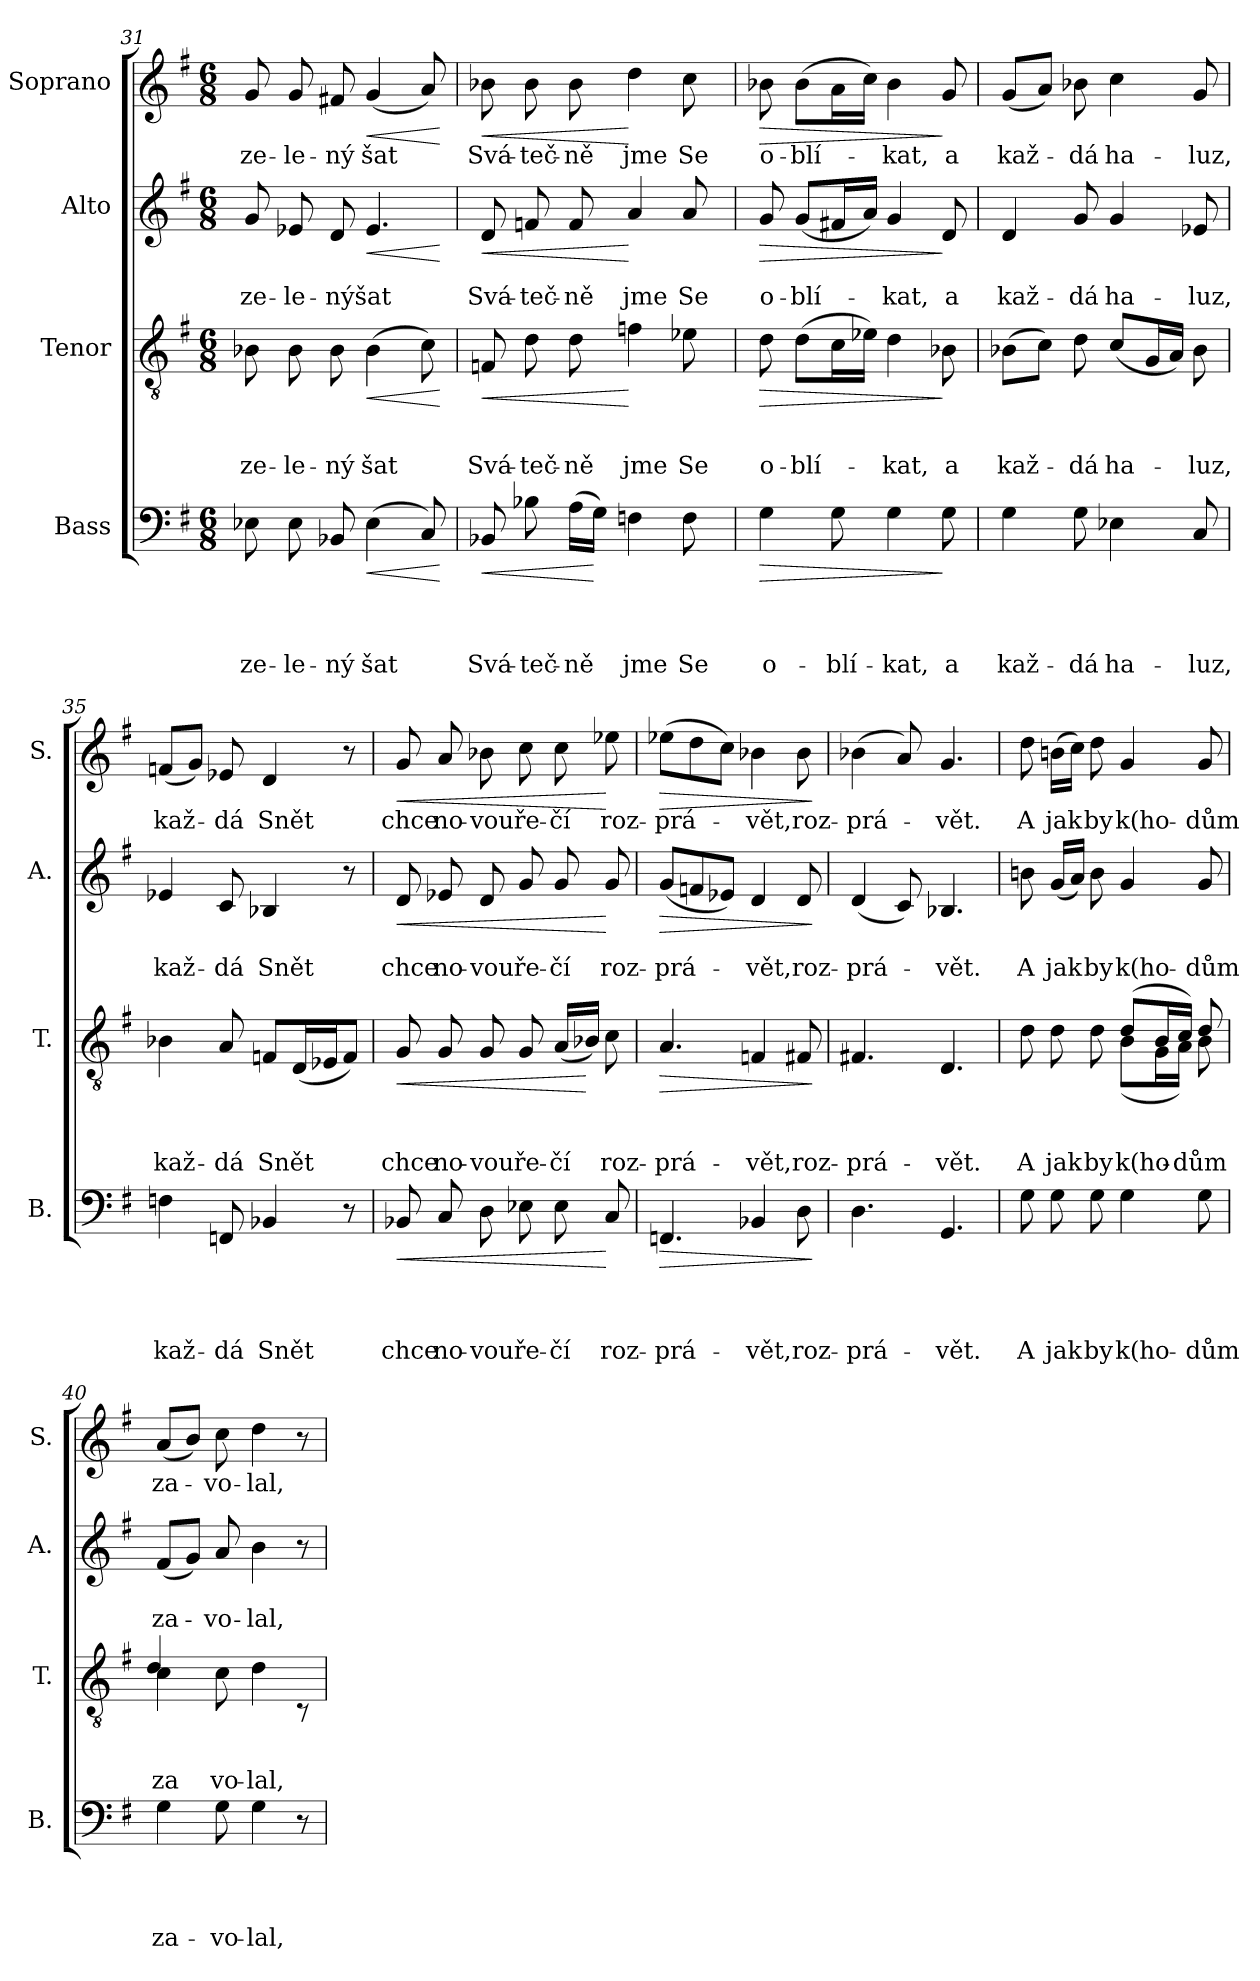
**kern	**text	**text	**text	**text	**dynam	**kern	**text	**text	**text	**dynam	**kern	**text	**text	**dynam	**kern	**text	**dynam
*part4	*part4	*part4	*part4	*part4	*part4	*part3	*part3	*part3	*part3	*part3	*part2	*part2	*part2	*part2	*part1	*part1	*part1
*staff4	*staff4	*staff4	*staff4	*staff4	*staff4	*staff3	*staff3	*staff3	*staff3	*staff3	*staff2	*staff2	*staff2	*staff2	*staff1	*staff1	*staff1
*I"Bass	*	*	*	*	*	*I"Tenor	*	*	*	*	*I"Alto	*	*	*	*I"Soprano	*	*
*I'B.	*	*	*	*	*	*I'T.	*	*	*	*	*I'A.	*	*	*	*I'S.	*	*
*clefF4	*	*	*	*	*	*clefGv2	*	*	*	*	*clefG2	*	*	*	*clefG2	*	*
*k[f#]	*	*	*	*	*	*k[f#]	*	*	*	*	*k[f#]	*	*	*	*k[f#]	*	*
*G:	*	*	*	*	*	*G:	*	*	*	*	*G:	*	*	*	*G:	*	*
*M6/8	*	*	*	*	*	*M6/8	*	*	*	*	*M6/8	*	*	*	*M6/8	*	*
=31	=31	=31	=31	=31	=31	=31	=31	=31	=31	=31	=31	=31	=31	=31	=31	=31	=31
!	!	!	!	!LO:LY:b	!	!	!	!	!LO:LY:b	!	!	!	!LO:LY:b	!	!	!LO:LY:b	!
8E-X\	.	.	.	ze-	.	8B-X\	.	.	ze-	.	8g/	.	ze-	.	8g/	ze-	.
!	!	!	!	!LO:LY:b	!	!	!	!	!LO:LY:b	!	!	!	!LO:LY:b	!	!	!LO:LY:b	!
8E-\	.	.	.	-le-	.	8B-\	.	.	-le-	.	8e-X/	.	-le-	.	8g/	-le-	.
!	!	!	!	!LO:LY:b	!	!	!	!	!LO:LY:b	!	!	!	!LO:LY:b	!	!	!LO:LY:b	!
8BB-X/	.	.	.	-ný	.	8B-\	.	.	-ný	.	8d/	.	-nýšat	.	8f#X/	-ný	.
!	!	!	!	!LO:LY:b	!LO:HP:b	!	!	!	!LO:LY:b	!LO:HP:b	!	!	!	!LO:HP:b	!	!LO:LY:b	!LO:HP:b
(>4E-\	.	.	.	šat	<	(>4B-\	.	.	šat	<	4.e-/	.	.	<	(<4g/	šat	<
8C/)	.	.	.	.	.	8c\)	.	.	.	.	.	.	.	.	8a/)	.	.
.	.	.	.	.	[	.	.	.	.	[	.	.	.	[	.	.	[
=32	=32	=32	=32	=32	=32	=32	=32	=32	=32	=32	=32	=32	=32	=32	=32	=32	=32
!	!	!	!	!LO:LY:b	!LO:HP:b	!	!	!	!LO:LY:b	!LO:HP:b	!	!	!LO:LY:b	!LO:HP:b	!	!LO:LY:b	!LO:HP:b
*	*	*	*	*	*	*	*	*	*	*	*	*	*	*	*^	*	*
8BB-X/	.	.	.	Svá-	<	8Fn/	.	.	Svá-	<	8d/	.	Svá-	<	8b-X\	3ryy	Svá-	<
!	!	!	!	!LO:LY:b	!	!	!	!	!LO:LY:b	!	!	!	!LO:LY:b	!	!	!	!LO:LY:b	!
8B-X\	.	.	.	-teč-	.	8d\	.	.	-teč-	.	8fn/	.	-teč-	.	8b-\	.	-teč-	.
!	!	!	!	!LO:LY:b	!	!	!	!	!LO:LY:b	!	!	!	!LO:LY:b	!	!	!	!LO:LY:b	!
(>16A\LL	.	.	.	-ně	.	8d\	.	.	-ně	.	8f/	.	-ně	.	8b-\	.	-ně	.
16G\JJ)	.	.	.	.	[	.	.	.	.	.	.	.	.	.	.	.	.	.
.	.	.	.	.	.	.	.	.	.	.	.	.	.	.	.	48.ryy	.	.
.	.	.	.	.	.	.	.	.	.	.	.	.	.	.	.	3ryy	.	.
!	!	!	!	!LO:LY:b	!	!	!	!	!LO:LY:b	!	!	!	!LO:LY:b	!	!	!	!LO:LY:b	!
4Fn\	.	.	.	jme	.	4fn\	.	.	jme	[	4a/	.	jme	[	4dd\	.	jme	[
!	!	!	!	!LO:LY:b	!	!	!	!	!LO:LY:b	!	!	!	!LO:LY:b	!	!	!	!LO:LY:b	!
8F\	.	.	.	Se	.	8e-X\	.	.	Se	.	8a/	.	Se	.	8cc\	.	Se	.
.	.	.	.	.	.	.	.	.	.	.	.	.	.	.	.	24ryy	.	.
.	.	.	.	.	.	.	.	.	.	.	.	.	.	.	.	96ryy	.	.
=33	=33	=33	=33	=33	=33	=33	=33	=33	=33	=33	=33	=33	=33	=33	=33	=33	=33	=33
!	!	!	!	!LO:LY:b	!LO:HP:b	!	!	!	!LO:LY:b	!LO:HP:b	!	!	!LO:LY:b	!LO:HP:b	!	!	!LO:LY:b	!LO:HP:b
*	*	*	*	*	*	*	*	*	*	*	*	*	*	*	*v	*v	*	*
4G\	.	.	.	o-	>	8d\	.	.	o-	>	8g/	.	o-	>	8b-X\	o-	>
!	!	!	!	!	!	!	!	!	!LO:LY:b	!	!	!	!LO:LY:b	!	!	!LO:LY:b	!
.	.	.	.	.	.	(>8d\L	.	.	-blí-	.	(<8g/L	.	-blí-	.	(>8b-\L	-blí-	.
!	!	!	!	!LO:LY:b	!	!	!	!	!	!	!	!	!	!	!	!	!
8G\	.	.	.	-blí-	.	16c\L	.	.	.	.	16f#X/L	.	.	.	16a\L	.	.
.	.	.	.	.	.	16e-X\JJ)	.	.	.	.	16a/JJ)	.	.	.	16cc\JJ)	.	.
!	!	!	!	!LO:LY:b	!	!	!	!	!LO:LY:b	!	!	!	!LO:LY:b	!	!	!LO:LY:b	!
4G\	.	.	.	-kat,	.	4d\	.	.	-kat,	.	4g/	.	-kat,	.	4b-\	-kat,	.
!	!	!	!	!LO:LY:b	!	!	!	!	!LO:LY:b	!	!	!	!LO:LY:b	!	!	!LO:LY:b	!
8G\	.	.	.	a	]	8B-X\	.	.	a	]	8d/	.	a	]	8g/	a	]
!!LO:PB:g=z
=34	=34	=34	=34	=34	=34	=34	=34	=34	=34	=34	=34	=34	=34	=34	=34	=34	=34
!	!	!	!	!LO:LY:b	!	!	!	!	!LO:LY:b	!	!	!	!LO:LY:b	!	!	!LO:LY:b	!
4G\	.	.	.	kaž-	.	(>8B-X\L	.	.	kaž-	.	4d/	.	kaž-	.	(<8g/L	kaž-	.
.	.	.	.	.	.	8c\J)	.	.	.	.	.	.	.	.	8a/J)	.	.
!	!	!	!	!LO:LY:b	!	!	!	!	!LO:LY:b	!	!	!	!LO:LY:b	!	!	!LO:LY:b	!
8G\	.	.	.	-dá	.	8d\	.	.	-dá	.	8g/	.	-dá	.	8b-X\	-dá	.
!	!	!	!	!LO:LY:b	!	!	!	!	!LO:LY:b	!	!	!	!LO:LY:b	!	!	!LO:LY:b	!
4E-X\	.	.	.	ha-	.	(<8c/L	.	.	ha-	.	4g/	.	ha-	.	4cc\	ha-	.
.	.	.	.	.	.	16G/L	.	.	.	.	.	.	.	.	.	.	.
.	.	.	.	.	.	16A/JJ)	.	.	.	.	.	.	.	.	.	.	.
!	!	!	!	!LO:LY:b	!	!	!	!	!LO:LY:b	!	!	!	!LO:LY:b	!	!	!LO:LY:b	!
8C/	.	.	.	-luz,	.	8B-\	.	.	-luz,	.	8e-X/	.	-luz,	.	8g/	-luz,	.
=35	=35	=35	=35	=35	=35	=35	=35	=35	=35	=35	=35	=35	=35	=35	=35	=35	=35
!	!	!	!	!LO:LY:b	!	!	!	!	!LO:LY:b	!	!	!	!LO:LY:b	!	!	!LO:LY:b	!
4Fn\	.	.	.	kaž-	.	4B-X\	.	.	kaž-	.	4e-X/	.	kaž-	.	(<8fn/L	kaž-	.
.	.	.	.	.	.	.	.	.	.	.	.	.	.	.	8g/J)	.	.
!	!	!	!	!LO:LY:b	!	!	!	!	!LO:LY:b	!	!	!	!LO:LY:b	!	!	!LO:LY:b	!
8FFn/	.	.	.	-dá	.	8A/	.	.	-dá	.	8c/	.	-dá	.	8e-X/	-dá	.
!	!	!	!	!LO:LY:b	!	!	!	!	!LO:LY:b	!	!	!	!LO:LY:b	!	!	!LO:LY:b	!
4BB-X/	.	.	.	Snět	.	8Fn/L	.	.	Snět	.	4B-X/	.	Snět	.	4d/	Snět	.
.	.	.	.	.	.	(>16D/L	.	.	.	.	.	.	.	.	.	.	.
.	.	.	.	.	.	16E-X/J	.	.	.	.	.	.	.	.	.	.	.
8r	.	.	.	.	.	8F/J)	.	.	.	.	8r	.	.	.	8r	.	.
=36	=36	=36	=36	=36	=36	=36	=36	=36	=36	=36	=36	=36	=36	=36	=36	=36	=36
!	!	!	!	!LO:LY:b	!LO:HP:b	!	!	!	!LO:LY:b	!LO:HP:b	!	!	!LO:LY:b	!LO:HP:b	!	!LO:LY:b	!LO:HP:b
8BB-X/	.	.	.	chce	<	8G/	.	.	chce	<	8d/	.	chce	<	8g/	chce	<
!	!	!	!	!LO:LY:b	!	!	!	!	!LO:LY:b	!	!	!	!LO:LY:b	!	!	!LO:LY:b	!
8C/	.	.	.	no-	.	8G/	.	.	no-	.	8e-X/	.	no-	.	8a/	no-	.
!	!	!	!	!LO:LY:b	!	!	!	!	!LO:LY:b	!	!	!	!LO:LY:b	!	!	!LO:LY:b	!
8D\	.	.	.	-vou	.	8G/	.	.	-vou	.	8d/	.	-vou	.	8b-X\	-vou	.
!	!	!	!	!LO:LY:b	!	!	!	!	!LO:LY:b	!	!	!	!LO:LY:b	!	!	!LO:LY:b	!
8E-X\	.	.	.	ře-	.	8G/	.	.	ře-	.	8g/	.	ře-	.	8cc\	ře-	.
!	!	!	!	!LO:LY:b	!	!	!	!	!LO:LY:b	!	!	!	!LO:LY:b	!	!	!LO:LY:b	!
8E-\	.	.	.	-čí	.	(<16A/LL	.	.	-čí	.	8g/	.	-čí	.	8cc\	-čí	.
.	.	.	.	.	.	16B-X/JJ)	.	.	.	[	.	.	.	.	.	.	.
!	!	!	!	!LO:LY:b	!	!	!	!	!LO:LY:b	!	!	!	!LO:LY:b	!	!	!LO:LY:b	!
8C/	.	.	.	roz-	[	8c\	.	.	roz-	.	8g/	.	roz-	[	8ee-X\	roz-	[
=37	=37	=37	=37	=37	=37	=37	=37	=37	=37	=37	=37	=37	=37	=37	=37	=37	=37
!	!	!	!	!LO:LY:b	!LO:HP:b	!	!	!	!LO:LY:b	!LO:HP:b	!	!	!LO:LY:b	!LO:HP:b	!	!LO:LY:b	!LO:HP:b
4.FFn/	.	.	.	-prá-	>	4.A/	.	.	-prá-	>	(<8g/L	.	-prá-	>	(>8ee-X\L	-prá-	>
.	.	.	.	.	.	.	.	.	.	.	8fn/	.	.	.	8dd\	.	.
.	.	.	.	.	.	.	.	.	.	.	8e-X/J)	.	.	.	8cc\J)	.	.
!	!	!	!	!LO:LY:b	!	!	!	!	!LO:LY:b	!	!	!	!LO:LY:b	!	!	!LO:LY:b	!
4BB-X/	.	.	.	-vět,	.	4Fn/	.	.	-vět,	.	4d/	.	-vět,	.	4b-X\	-vět,	.
!	!	!	!	!LO:LY:b	!	!	!	!	!LO:LY:b	!	!	!	!LO:LY:b	!	!	!LO:LY:b	!
8D\	.	.	.	roz-	.	8F#X/	.	.	roz-	.	8d/	.	roz-	.	8b-\	roz-	.
.	.	.	.	.	]	.	.	.	.	]	.	.	.	]	.	.	]
!!LO:LB:g=z
=38	=38	=38	=38	=38	=38	=38	=38	=38	=38	=38	=38	=38	=38	=38	=38	=38	=38
!	!	!	!	!LO:LY:b	!	!	!	!	!LO:LY:b	!	!	!	!LO:LY:b	!	!	!LO:LY:b	!
4.D\	.	.	.	-prá-	.	4.F#X/	.	.	-prá-	.	(<4d/	.	-prá-	.	(>4b-X\	-prá-	.
.	.	.	.	.	.	.	.	.	.	.	8c/)	.	.	.	8a/)	.	.
!	!	!	!	!LO:LY:b	!	!	!	!	!LO:LY:b	!	!	!	!LO:LY:b	!	!	!LO:LY:b	!
4.GG/	.	.	.	-vět.	.	4.D/	.	.	-vět.	.	4.B-X/	.	-vět.	.	4.g/	-vět.	.
=39	=39	=39	=39	=39	=39	=39	=39	=39	=39	=39	=39	=39	=39	=39	=39	=39	=39
!	!	!	!	!LO:LY:b	!	!	!	!	!LO:LY:b	!	!	!	!LO:LY:b	!	!	!LO:LY:b	!
*	*	*	*	*	*	*^	*	*	*	*	*	*	*	*	*	*	*
8G\	.	.	.	A	.	8d\	4.ryy	.	.	A	.	8bn\	.	A	.	8dd\	A	.
!	!	!	!	!LO:LY:b	!	!	!	!	!	!LO:LY:b	!	!	!	!LO:LY:b	!	!	!LO:LY:b	!
8G\	.	.	.	jak	.	8d\	.	.	.	jak	.	(<16g/LL	.	jak	.	(>16bn\LL	jak	.
.	.	.	.	.	.	.	.	.	.	.	.	16a/JJ)	.	.	.	16cc\JJ)	.	.
!	!	!	!	!LO:LY:b	!	!	!	!	!	!LO:LY:b	!	!	!	!LO:LY:b	!	!	!LO:LY:b	!
8G\	.	.	.	by	.	8d\	.	.	.	by	.	8b\	.	by	.	8dd\	by	.
!	!	!	!	!LO:LY:b	!	!	!	!	!	!LO:LY:b	!	!	!	!LO:LY:b	!	!	!LO:LY:b	!
4G\	.	.	.	k(ho-	.	(>8d/L	(<8B\L	.	.	k(ho-	.	4g/	.	k(ho-	.	4g/	k(ho-	.
.	.	.	.	.	.	16B/L	16G\L	.	.	.	.	.	.	.	.	.	.	.
!	!	!	!	!	!	!	!	!	!	!LO:LY:b	!	!	!	!	!	!	!	!
.	.	.	.	.	.	16c/JJ)	16A\JJ)	.	.	-dům	.	.	.	.	.	.	.	.
!	!	!	!	!LO:LY:b	!	!	!	!	!	!	!	!	!	!LO:LY:b	!	!	!LO:LY:b	!
8G\	.	.	.	-dům	.	8d/	8B\	.	.	.	.	8g/	.	-dům	.	8g/	-dům	.
=40	=40	=40	=40	=40	=40	=40	=40	=40	=40	=40	=40	=40	=40	=40	=40	=40	=40	=40
!	!	!	!	!LO:LY:b	!	!	!	!	!	!LO:LY:b	!	!	!	!LO:LY:b	!	!	!LO:LY:b	!
4G\	.	.	.	za-	.	4c\	4d/	.	.	za-	.	(<8f#/L	.	za-	.	(<8a/L	za-	.
.	.	.	.	.	.	.	.	.	.	.	.	8g/J)	.	.	.	8b/J)	.	.
!	!	!	!	!LO:LY:b	!	!	!	!	!	!LO:LY:b	!	!	!	!LO:LY:b	!	!	!LO:LY:b	!
8G\	.	.	.	-vo-	.	2ryy	8c\	.	.	-vo-	.	8a/	.	-vo-	.	8cc\	-vo-	.
!	!	!	!	!LO:LY:b	!	!	!	!	!	!LO:LY:b	!	!	!	!LO:LY:b	!	!	!LO:LY:b	!
4G\	.	.	.	-lal,	.	.	4d\	.	.	-lal,	.	4b\	.	-lal,	.	4dd\	-lal,	.
8r	.	.	.	.	.	.	8rC	.	.	.	.	8r	.	.	.	8r	.	.
*	*	*	*	*	*	*v	*v	*	*	*	*	*	*	*	*	*	*	*
=	=	=	=	=	=	=	=	=	=	=	=	=	=	=	=	=	=
*-	*-	*-	*-	*-	*-	*-	*-	*-	*-	*-	*-	*-	*-	*-	*-	*-	*-
